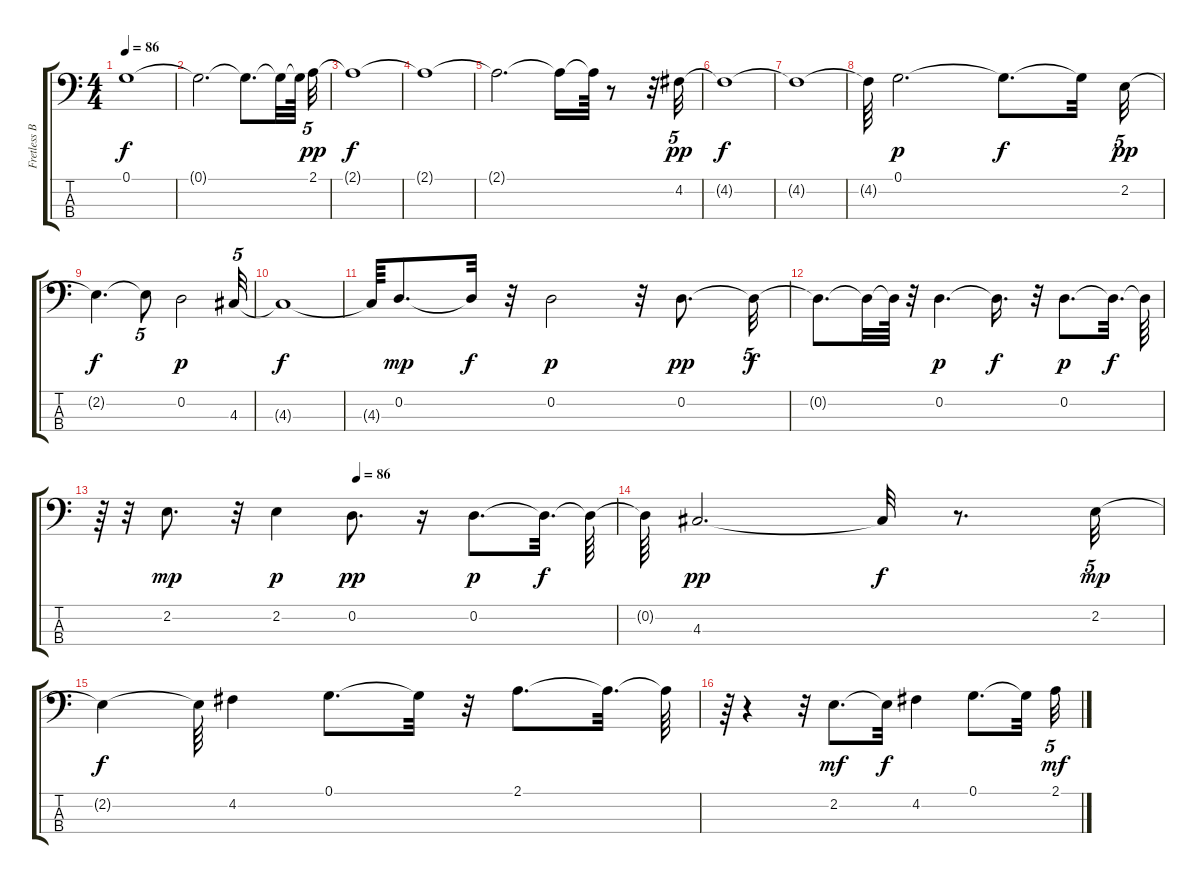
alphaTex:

\track ("Fretless Bass" "Fretless B") {instrument fretlessbass}
\staff {score tabs}
\tuning (G2 D2 A1 E1) {hide}
\ts (4 4)
\tempo 86
\clef f4
\ks c
0.1{t}.1{dy f} |
0.1{t}.2{d} 0.1{t}.8{d} 0.1{t}.32 0.1{t}.64{beam splitsecondary} 2.1.32{tu (5 4) dy pp} |
2.1{t}.1{dy f} |
2.1{t}.1 |
2.1{t}.2{d} 2.1{t}.16 2.1{t}.64 r.8 r.32 4.2.32{tu (5 4) dy pp} |
4.2{t}.1{dy f} |
4.2{t}.1 |
4.2{t}.64 0.1.2{d dy p} 0.1{t}.8{d dy f} 0.1{t}.32 2.2.32{tu (5 4) dy pp} |
2.2{t}.4{d dy f} 2.2{t}.8{tu (5 4)} 0.2.2{dy p} 4.3.32{tu (5 4)} |
4.3{t}.1{dy f} |
4.3{t}.64 0.2.8{d dy mp} 0.2{t}.32{dy f} r.32 0.2.2{dy p} r.32 0.2.8{d dy pp} 0.2{t}.32{tu (5 4) dy f} |
0.2{t}.8{d} 0.2{t}.32 0.2{t}.64 r.32 0.2.4{d dy p} 0.2{t}.16{d dy f} r.32 0.2.8{d dy p} 0.2{t}.32{d dy f} 0.2{t}.64 |
\tempo (86 0.496875)
r.64 r.32 2.2.8{d dy mp} r.32 2.2.4{dy p} 0.2.8{d dy pp} r.16 0.2.8{d dy p volume 13} 0.2{t}.32{d dy f} 0.2{t}.64 |
0.2{t}.64 4.3.2{d dy pp volume 12} 4.3{t}.32{dy f} r.8{d} 2.2.32{tu (5 4) dy mp volume 11} |
2.2{t}.4{dy f} 2.2{t}.64 4.2.4 0.1.8{d} 0.1{t}.32 r.32 2.1.8{d} 2.1{t}.32{d} 2.1{t}.64 |
r.64 r.4 r.32 2.2.8{d dy mf} 2.2{t}.32{dy f} 4.2.4 0.1.8{d} 0.1{t}.32 2.1.32{tu (5 4) dy mf}
